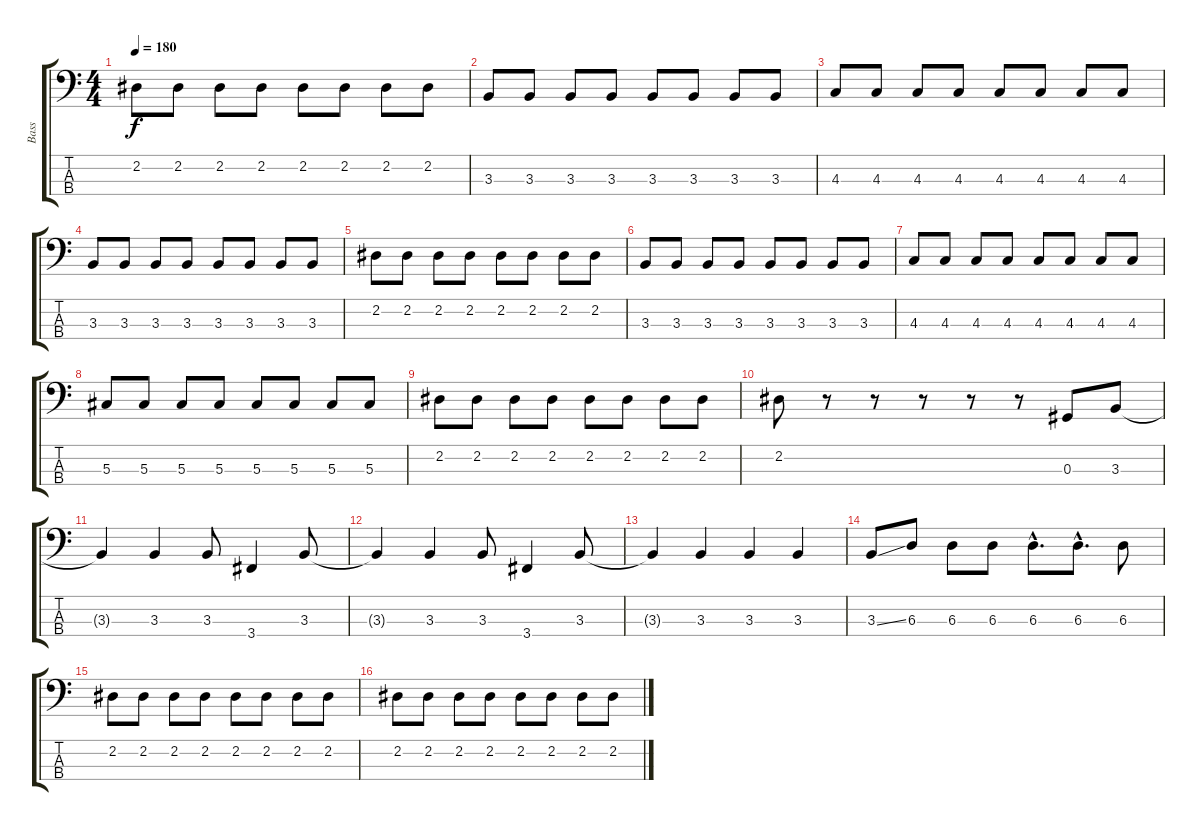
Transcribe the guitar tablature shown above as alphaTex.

\track ("Bass" "Bass") {instrument electricbasspick}
\staff {score tabs}
\tuning (Gb2 Db2 Ab1 Eb1) {hide}
\ts (4 4)
\tempo 180
\clef f4
\ks c
2.2.8{dy f} 2.2.8 2.2.8 2.2.8 2.2.8 2.2.8 2.2.8 2.2.8 |
3.3.8 3.3.8 3.3.8 3.3.8 3.3.8 3.3.8 3.3.8 3.3.8 |
4.3.8 4.3.8 4.3.8 4.3.8 4.3.8 4.3.8 4.3.8 4.3.8 |
3.3.8 3.3.8 3.3.8 3.3.8 3.3.8 3.3.8 3.3.8 3.3.8 |
2.2.8 2.2.8 2.2.8 2.2.8 2.2.8 2.2.8 2.2.8 2.2.8 |
3.3.8 3.3.8 3.3.8 3.3.8 3.3.8 3.3.8 3.3.8 3.3.8 |
4.3.8 4.3.8 4.3.8 4.3.8 4.3.8 4.3.8 4.3.8 4.3.8 |
5.3.8 5.3.8 5.3.8 5.3.8 5.3.8 5.3.8 5.3.8 5.3.8 |
2.2.8 2.2.8 2.2.8 2.2.8 2.2.8 2.2.8 2.2.8 2.2.8 |
2.2.8 r.8 r.8 r.8 r.8 r.8 0.3.8 3.3.8 |
3.3{t}.4 3.3.4 3.3.8 3.4.4 3.3.8 |
3.3{t}.4 3.3.4 3.3.8 3.4.4 3.3.8 |
3.3{t}.4 3.3.4 3.3.4 3.3.4 |
3.3{ss}.8 6.3.8 6.3.8 6.3.8 6.3{hac}.8{d} 6.3{hac}.8{d} 6.3.8 |
2.2.8 2.2.8 2.2.8 2.2.8 2.2.8 2.2.8 2.2.8 2.2.8 |
2.2.8 2.2.8 2.2.8 2.2.8 2.2.8 2.2.8 2.2.8 2.2.8
